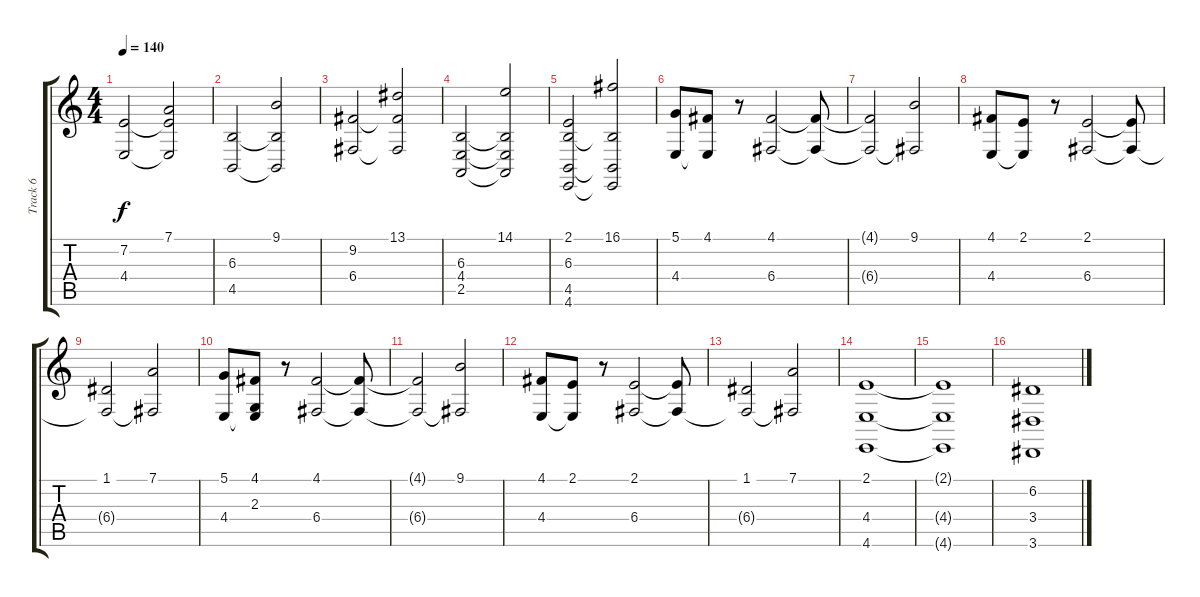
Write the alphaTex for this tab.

\track ("Track 6" "Track 6") {instrument stringensemble1}
\staff {score tabs}
\tuning (D4 A3 F3 C3 G2 C2) {hide}
\ts (4 4)
\tempo 140
\clef g2
\ks c
(7.2 4.4).2{dy f} (7.1 7.2{t} 4.4{t}).2 |
(6.3 4.5).2 (9.1 6.3{t} 4.5{t}).2 |
(9.2 6.4).2 (13.1 9.2{t} 6.4{t}).2 |
(6.3 4.4 2.5).2 (14.1 6.3{t} 4.4{t} 2.5{t}).2 |
(2.1 6.3 4.5 4.6).2 (16.1 6.3{t} 4.5{t} 4.6{t}).2 |
(5.1 4.4).8 (4.1 4.4{t}).8 r.8 (4.1 6.4).2 (4.1{t} 6.4{t}).8 |
(4.1{t} 6.4{t}).2 (9.1 6.4{t}).2 |
(4.1 4.4).8 (2.1 4.4{t}).8 r.8 (2.1 6.4).2 (2.1{t} 6.4{t}).8 |
(1.1 6.4{t}).2 (7.1 6.4{t}).2 |
(5.1 4.4).8 (4.1 2.3 4.4{t}).8 r.8 (4.1 6.4).2 (4.1{t} 6.4{t}).8 |
(4.1{t} 6.4{t}).2 (9.1 6.4{t}).2 |
(4.1 4.4).8 (2.1 4.4{t}).8 r.8 (2.1 6.4).2 (2.1{t} 6.4{t}).8 |
(1.1 6.4{t}).2 (7.1 6.4{t}).2 |
(2.1 4.4 4.6).1 |
(2.1{t} 4.4{t} 4.6{t}).1 |
(6.2 3.4 3.6).1
